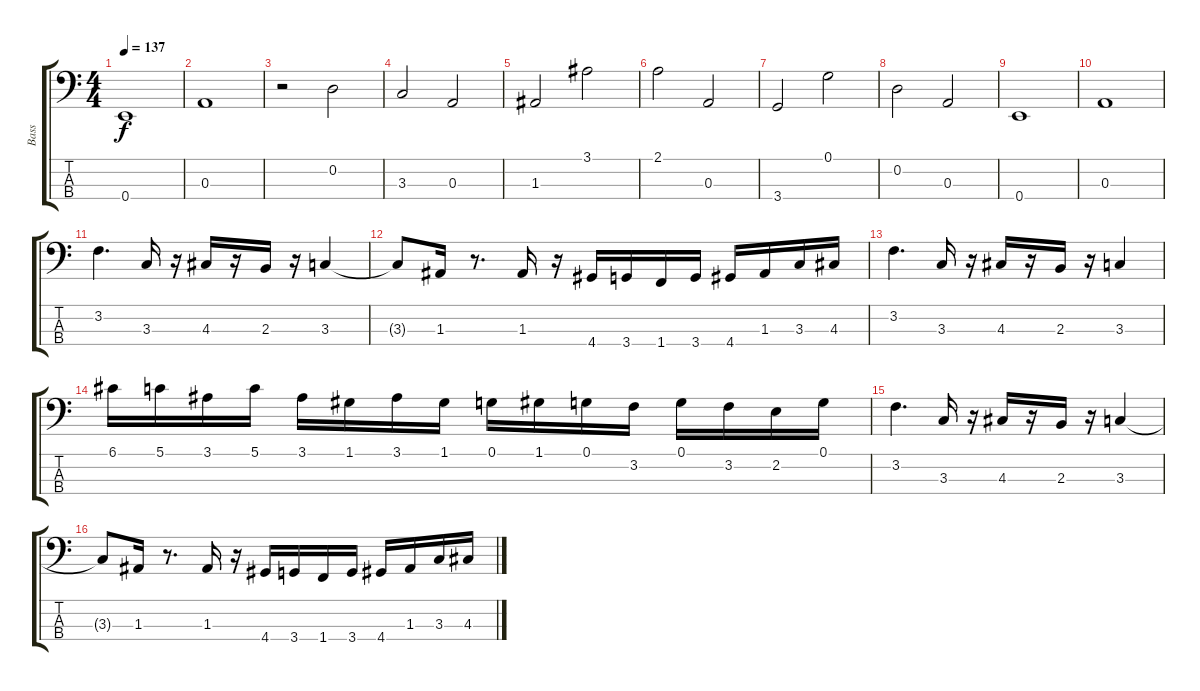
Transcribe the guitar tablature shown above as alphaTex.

\track ("Bass" "Bass") {instrument electricbassfinger}
\staff {score tabs}
\tuning (G2 D2 A1 E1) {hide}
\ts (4 4)
\tempo 137
\clef f4
\ks c
0.4.1{dy f} |
0.3.1 |
r.2 0.2.2 |
3.3.2 0.3.2 |
1.3.2 3.1.2 |
2.1.2 0.3.2 |
3.4.2 0.1.2 |
0.2.2 0.3.2 |
0.4.1 |
0.3.1 |
3.2.4{d} 3.3.16 r.16 4.3.16 r.16 2.3.16 r.16 3.3.4 |
3.3{t}.8 1.3.16 r.8{d} 1.3.16 r.16 4.4.16 3.4.16 1.4.16 3.4.16 4.4.16 1.3.16 3.3.16 4.3.16 |
3.2.4{d} 3.3.16 r.16 4.3.16 r.16 2.3.16 r.16 3.3.4 |
6.1.16 5.1.16 3.1.16 5.1.16 3.1.16 1.1.16 3.1.16 1.1.16 0.1.16 1.1.16 0.1.16 3.2.16 0.1.16 3.2.16 2.2.16 0.1.16 |
3.2.4{d} 3.3.16 r.16 4.3.16 r.16 2.3.16 r.16 3.3.4 |
3.3{t}.8 1.3.16 r.8{d} 1.3.16 r.16 4.4.16 3.4.16 1.4.16 3.4.16 4.4.16 1.3.16 3.3.16 4.3.16
